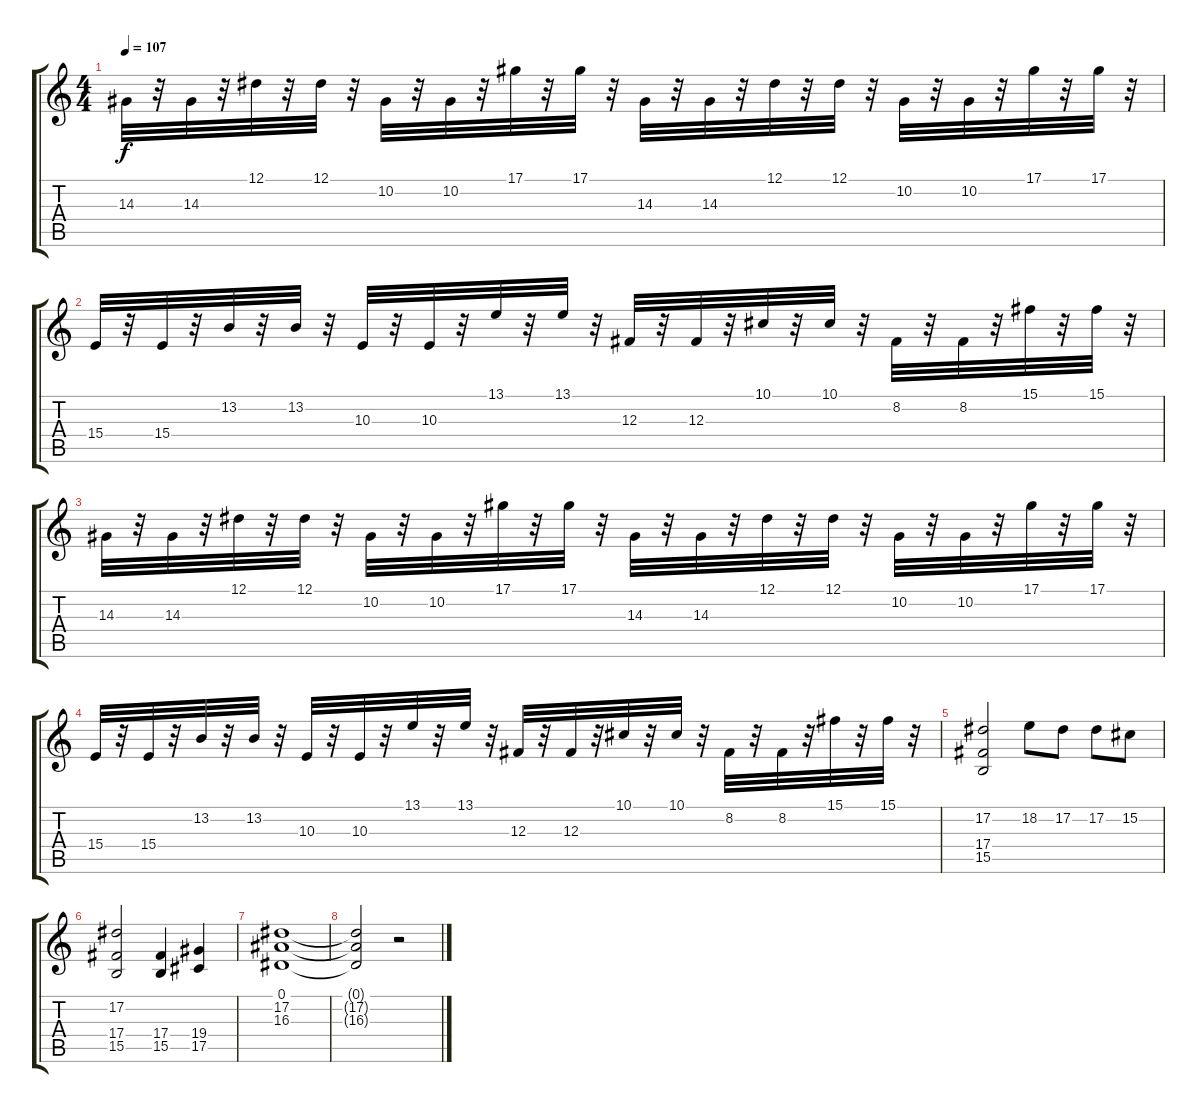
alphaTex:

\track "" {instrument stringensemble1}
\staff {score tabs}
\tuning (Eb4 Bb3 Gb3 Db3 Ab2 Eb2) {hide}
\ts (4 4)
\tempo 107
\clef g2
\ks c
14.3.32{dy f instrument vibraphone} r.32 14.3.32 r.32 12.1.32 r.32 12.1.32 r.32 10.2.32 r.32 10.2.32 r.32 17.1.32 r.32 17.1.32 r.32 14.3.32 r.32 14.3.32 r.32 12.1.32 r.32 12.1.32 r.32 10.2.32 r.32 10.2.32 r.32 17.1.32 r.32 17.1.32 r.32 |
15.4.32 r.32 15.4.32 r.32 13.2.32 r.32 13.2.32 r.32 10.3.32 r.32 10.3.32 r.32 13.1.32 r.32 13.1.32 r.32 12.3.32 r.32 12.3.32 r.32 10.1.32 r.32 10.1.32 r.32 8.2.32 r.32 8.2.32 r.32 15.1.32 r.32 15.1.32 r.32 |
14.3.32 r.32 14.3.32 r.32 12.1.32 r.32 12.1.32 r.32 10.2.32 r.32 10.2.32 r.32 17.1.32 r.32 17.1.32 r.32 14.3.32 r.32 14.3.32 r.32 12.1.32 r.32 12.1.32 r.32 10.2.32 r.32 10.2.32 r.32 17.1.32 r.32 17.1.32 r.32 |
15.4.32 r.32 15.4.32 r.32 13.2.32 r.32 13.2.32 r.32 10.3.32 r.32 10.3.32 r.32 13.1.32 r.32 13.1.32 r.32 12.3.32 r.32 12.3.32 r.32 10.1.32 r.32 10.1.32 r.32 8.2.32 r.32 8.2.32 r.32 15.1.32 r.32 15.1.32 r.32 |
(17.2 17.4 15.5).2{instrument stringensemble1} 18.2.8 17.2.8 17.2.8 15.2.8 |
(17.2 17.4 15.5).2 (17.4 15.5).4 (19.4 17.5).4 |
(0.1 17.2 16.3).1 |
(0.1{t} 17.2{t} 16.3{t}).2 r.2
